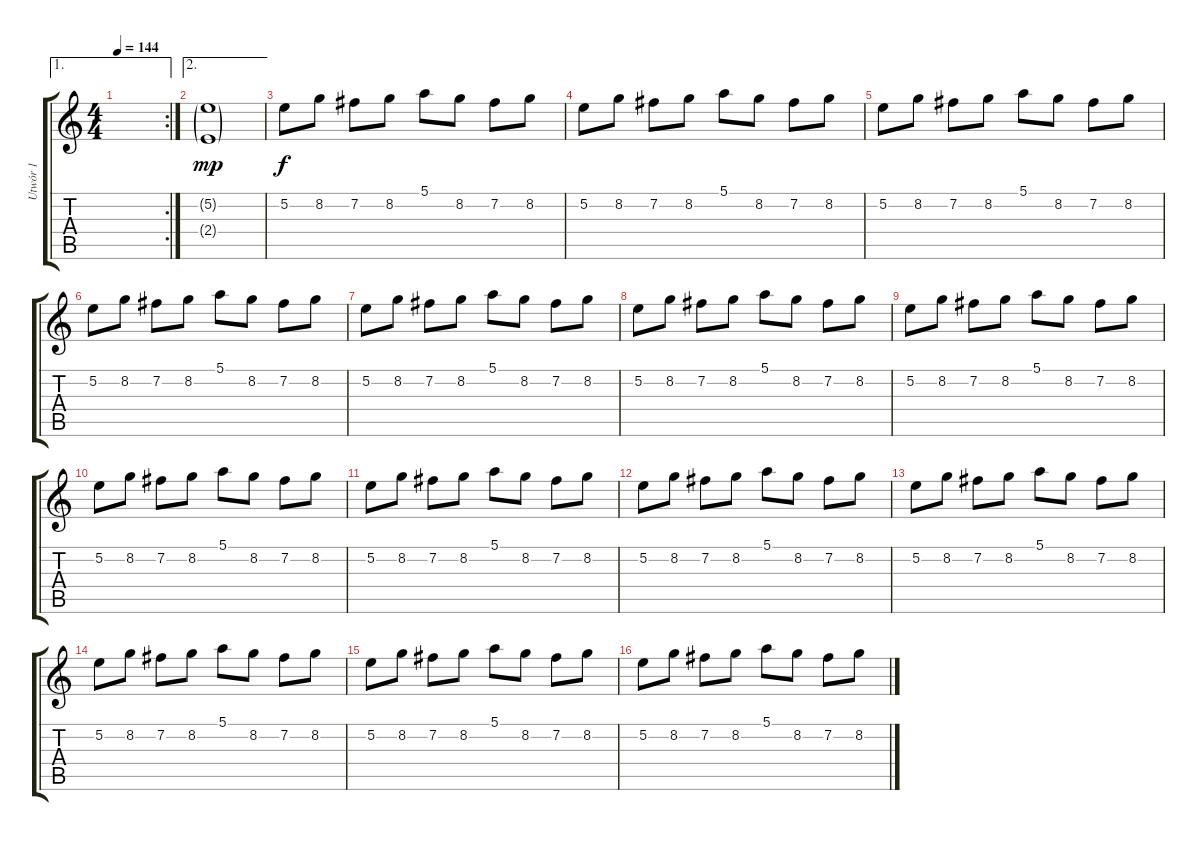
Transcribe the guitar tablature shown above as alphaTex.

\track ("Utwór 1" "Utwór 1") {instrument distortionguitar}
\staff {score tabs}
\tuning (E4 B3 G3 D3 A2 E2) {hide}
\ae 1
\rc 2
\ts (4 4)
\tempo 144
\clef g2
\ks c
|
\ae 2
(5.2{g} 2.4{g}).1{dy mp} |
5.2.8{dy f} 8.2.8 7.2.8 8.2.8 5.1.8 8.2.8 7.2.8 8.2.8 |
5.2.8 8.2.8 7.2.8 8.2.8 5.1.8 8.2.8 7.2.8 8.2.8 |
5.2.8 8.2.8 7.2.8 8.2.8 5.1.8 8.2.8 7.2.8 8.2.8 |
5.2.8 8.2.8 7.2.8 8.2.8 5.1.8 8.2.8 7.2.8 8.2.8 |
5.2.8 8.2.8 7.2.8 8.2.8 5.1.8 8.2.8 7.2.8 8.2.8 |
5.2.8 8.2.8 7.2.8 8.2.8 5.1.8 8.2.8 7.2.8 8.2.8 |
5.2.8 8.2.8 7.2.8 8.2.8 5.1.8 8.2.8 7.2.8 8.2.8 |
5.2.8 8.2.8 7.2.8 8.2.8 5.1.8 8.2.8 7.2.8 8.2.8 |
5.2.8 8.2.8 7.2.8 8.2.8 5.1.8 8.2.8 7.2.8 8.2.8 |
5.2.8 8.2.8 7.2.8 8.2.8 5.1.8 8.2.8 7.2.8 8.2.8 |
5.2.8 8.2.8 7.2.8 8.2.8 5.1.8 8.2.8 7.2.8 8.2.8 |
5.2.8 8.2.8 7.2.8 8.2.8 5.1.8 8.2.8 7.2.8 8.2.8 |
5.2.8 8.2.8 7.2.8 8.2.8 5.1.8 8.2.8 7.2.8 8.2.8 |
5.2.8 8.2.8 7.2.8 8.2.8 5.1.8 8.2.8 7.2.8 8.2.8
